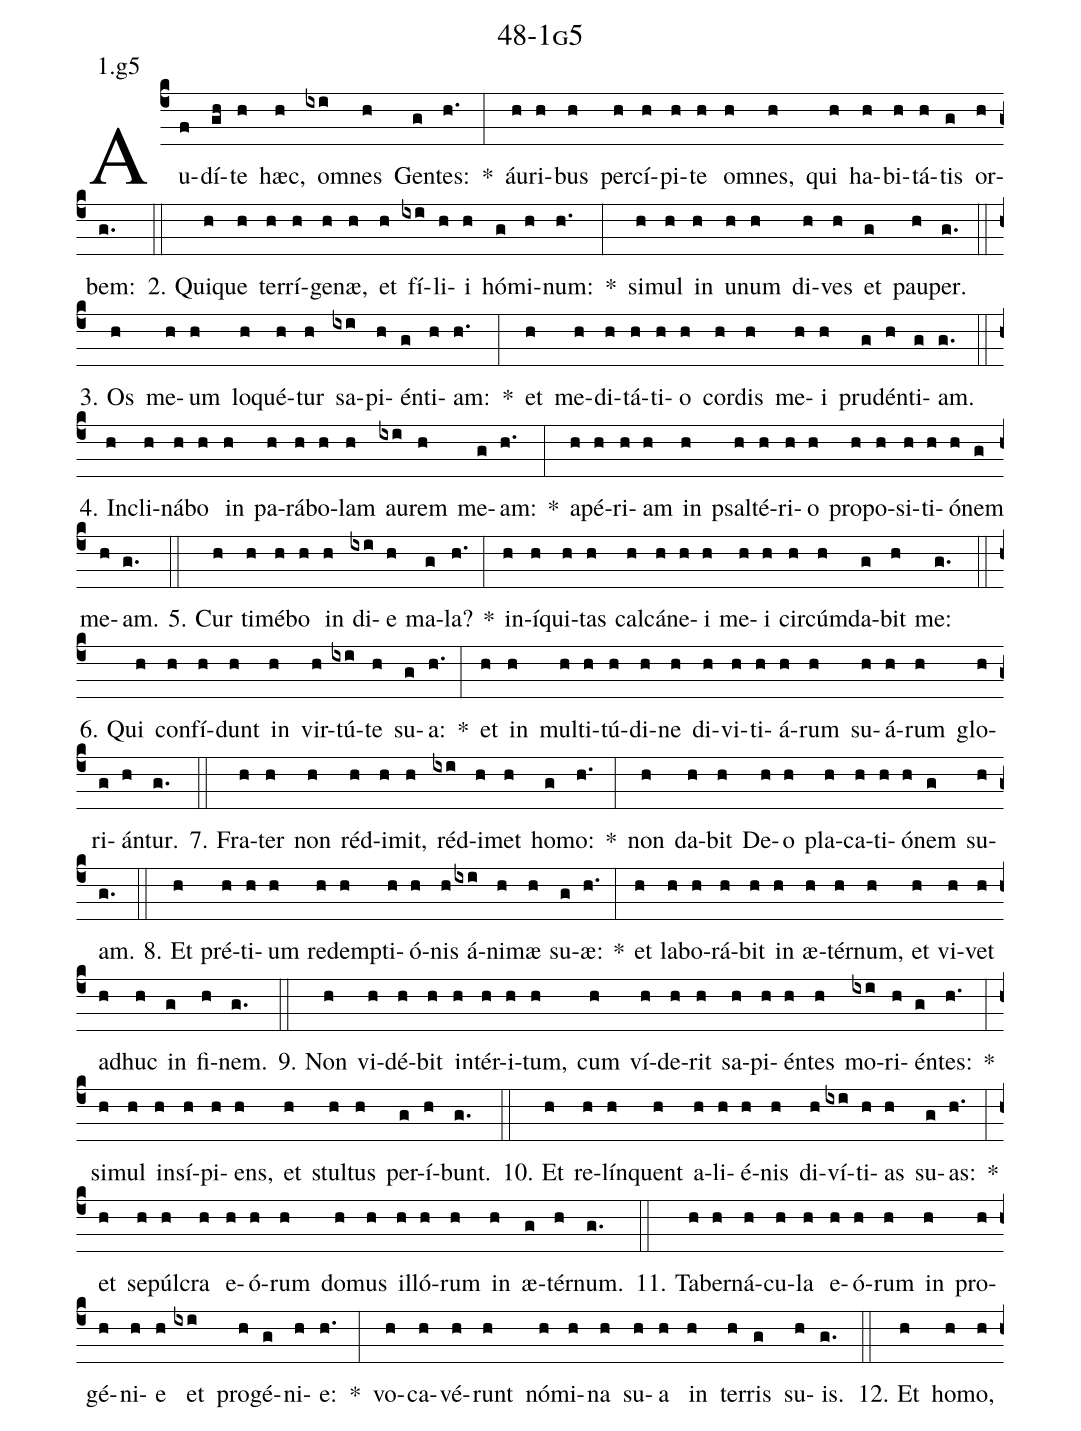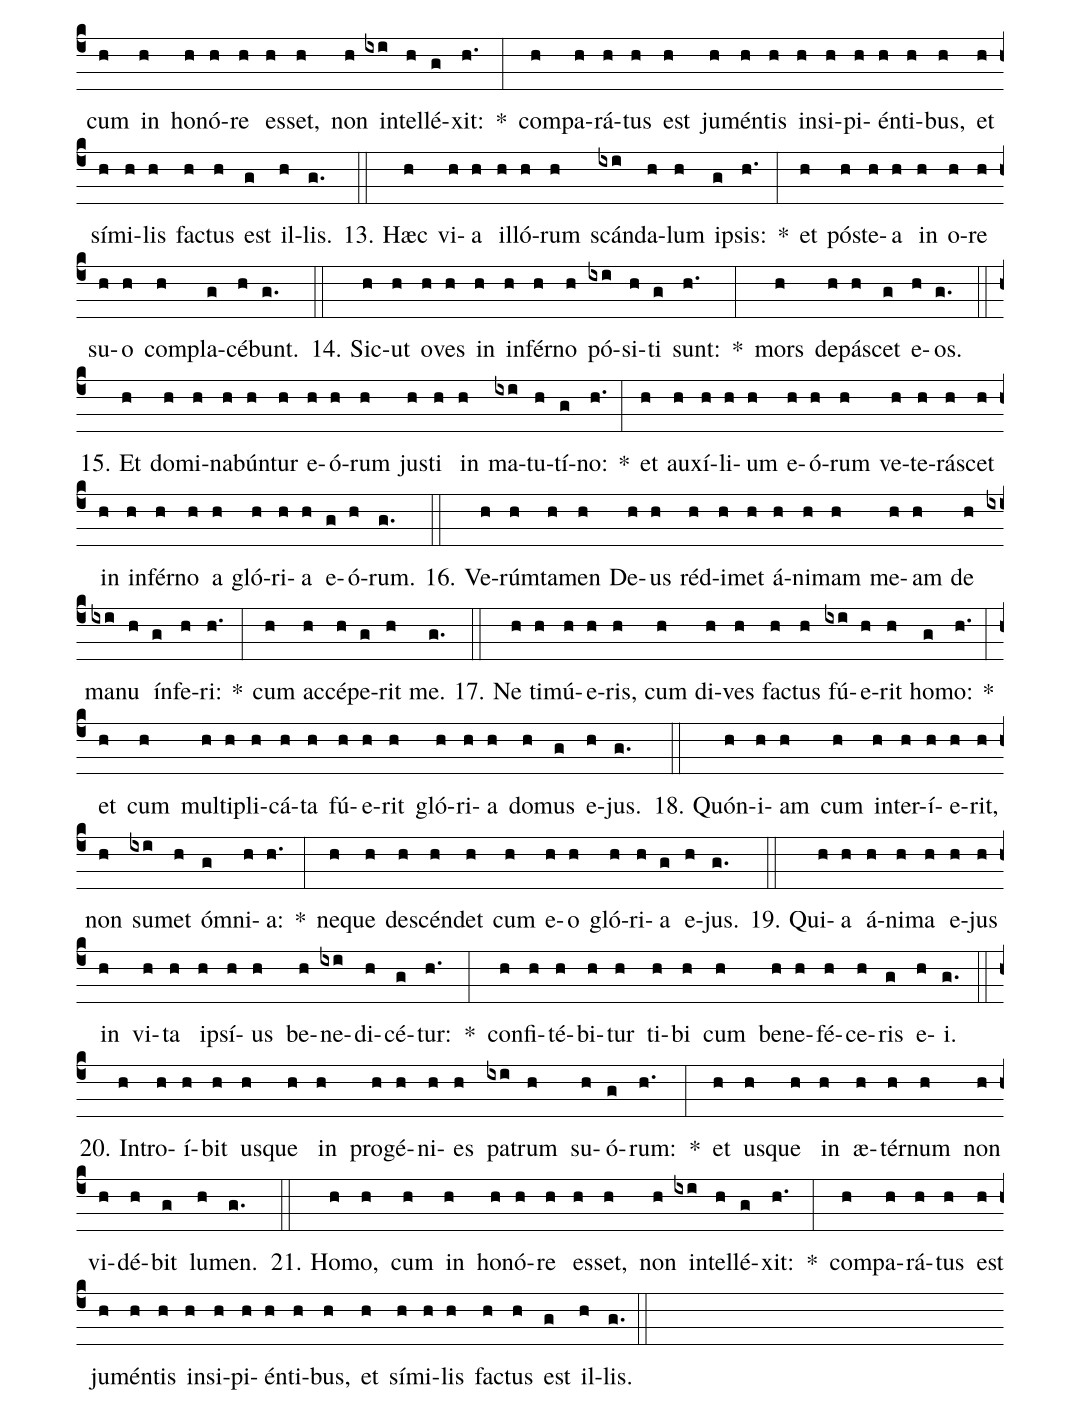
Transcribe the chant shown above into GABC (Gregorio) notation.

name: 48-1g5;
annotation: 1.g5;
%%
(c4)Au(f)dí(gh)te(h) hæc,(h) om(ixi)nes(h) Gen(g)tes:(h.) *(:) áu(h)ri(h)bus(h) per(h)cí(h)pi(h)te(h) om(h)nes,(h) qui(h) ha(h)bi(h)tá(h)tis(g) or(h)bem:(g.) (::)
2. Qui(h)que(h) ter(h)rí(h)ge(h)næ,(h) et(h) fí(ixi)li(h)i(h) hó(g)mi(h)num:(h.) *(:) si(h)mul(h) in(h) u(h)num(h) di(h)ves(h) et(g) pau(h)per.(g.) (::)
3. Os(h) me(h)um(h) lo(h)qué(h)tur(h) sa(ixi)pi(h)én(g)ti(h)am:(h.) *(:) et(h) me(h)di(h)tá(h)ti(h)o(h) cor(h)dis(h) me(h)i(h) pru(g)dén(h)ti(g)am.(g.) (::)
4. In(h)cli(h)ná(h)bo(h) in(h) pa(h)rá(h)bo(h)lam(h) au(ixi)rem(h) me(g)am:(h.) *(:) a(h)pé(h)ri(h)am(h) in(h) psal(h)té(h)ri(h)o(h) pro(h)po(h)si(h)ti(h)ó(h)nem(g) me(h)am.(g.) (::)
5. Cur(h) ti(h)mé(h)bo(h) in(h) di(ixi)e(h) ma(g)la?(h.) *(:) in(h)í(h)qui(h)tas(h) cal(h)cá(h)ne(h)i(h) me(h)i(h) cir(h)cúm(h)da(g)bit(h) me:(g.) (::)
6. Qui(h) con(h)fí(h)dunt(h) in(h) vir(h)tú(ixi)te(h) su(g)a:(h.) *(:) et(h) in(h) mul(h)ti(h)tú(h)di(h)ne(h) di(h)vi(h)ti(h)á(h)rum(h) su(h)á(h)rum(h) glo(h)ri(g)án(h)tur.(g.) (::)
7. Fra(h)ter(h) non(h) réd(h)i(h)mit,(h) réd(ixi)i(h)met(h) ho(g)mo:(h.) *(:) non(h) da(h)bit(h) De(h)o(h) pla(h)ca(h)ti(h)ó(h)nem(g) su(h)am.(g.) (::)
8. Et(h) pré(h)ti(h)um(h) red(h)emp(h)ti(h)ó(h)nis(h) á(ixi)ni(h)mæ(h) su(g)æ:(h.) *(:) et(h) la(h)bo(h)rá(h)bit(h) in(h) æ(h)tér(h)num,(h) et(h) vi(h)vet(h) ad(h)huc(h) in(g) fi(h)nem.(g.) (::)
9. Non(h) vi(h)dé(h)bit(h) in(h)tér(h)i(h)tum,(h) cum(h) ví(h)de(h)rit(h) sa(h)pi(h)én(h)tes(h) mo(ixi)ri(h)én(g)tes:(h.) *(:) si(h)mul(h) in(h)sí(h)pi(h)ens,(h) et(h) stul(h)tus(h) per(g)í(h)bunt.(g.) (::)
10. Et(h) re(h)lín(h)quent(h) a(h)li(h)é(h)nis(h) di(h)ví(ixi)ti(h)as(h) su(g)as:(h.) *(:) et(h) se(h)púl(h)cra(h) e(h)ó(h)rum(h) do(h)mus(h) il(h)ló(h)rum(h) in(h) æ(g)tér(h)num.(g.) (::)
11. Ta(h)ber(h)ná(h)cu(h)la(h) e(h)ó(h)rum(h) in(h) pro(h)gé(h)ni(h)e(h) et(ixi) pro(h)gé(g)ni(h)e:(h.) *(:) vo(h)ca(h)vé(h)runt(h) nó(h)mi(h)na(h) su(h)a(h) in(h) ter(h)ris(g) su(h)is.(g.) (::)
12. Et(h) ho(h)mo,(h) cum(h) in(h) ho(h)nó(h)re(h) es(h)set,(h) non(h) in(ixi)tel(h)lé(g)xit:(h.) *(:) com(h)pa(h)rá(h)tus(h) est(h) ju(h)mén(h)tis(h) in(h)si(h)pi(h)én(h)ti(h)bus,(h) et(h) sí(h)mi(h)lis(h) fac(h)tus(h) est(g) il(h)lis.(g.) (::)
13. Hæc(h) vi(h)a(h) il(h)ló(h)rum(h) scán(ixi)da(h)lum(h) ip(g)sis:(h.) *(:) et(h) póst(h)e(h)a(h) in(h) o(h)re(h) su(h)o(h) com(h)pla(g)cé(h)bunt.(g.) (::)
14. Sic(h)ut(h) o(h)ves(h) in(h) in(h)fér(h)no(h) pó(ixi)si(h)ti(g) sunt:(h.) *(:) mors(h) de(h)pá(h)scet(g) e(h)os.(g.) (::)
15. Et(h) do(h)mi(h)na(h)bún(h)tur(h) e(h)ó(h)rum(h) jus(h)ti(h) in(h) ma(ixi)tu(h)tí(g)no:(h.) *(:) et(h) au(h)xí(h)li(h)um(h) e(h)ó(h)rum(h) ve(h)te(h)rá(h)scet(h) in(h) in(h)fér(h)no(h) a(h) gló(h)ri(h)a(h) e(g)ó(h)rum.(g.) (::)
16. Ve(h)rúm(h)ta(h)men(h) De(h)us(h) réd(h)i(h)met(h) á(h)ni(h)mam(h) me(h)am(h) de(h) ma(ixi)nu(h) ín(g)fe(h)ri:(h.) *(:) cum(h) ac(h)cé(h)pe(g)rit(h) me.(g.) (::)
17. Ne(h) ti(h)mú(h)e(h)ris,(h) cum(h) di(h)ves(h) fac(h)tus(h) fú(ixi)e(h)rit(h) ho(g)mo:(h.) *(:) et(h) cum(h) mul(h)ti(h)pli(h)cá(h)ta(h) fú(h)e(h)rit(h) gló(h)ri(h)a(h) do(h)mus(g) e(h)jus.(g.) (::)
18. Quón(h)i(h)am(h) cum(h) in(h)ter(h)í(h)e(h)rit,(h) non(h) su(ixi)met(h) óm(g)ni(h)a:(h.) *(:) ne(h)que(h) de(h)scén(h)det(h) cum(h) e(h)o(h) gló(h)ri(h)a(g) e(h)jus.(g.) (::)
19. Qui(h)a(h) á(h)ni(h)ma(h) e(h)jus(h) in(h) vi(h)ta(h) ip(h)sí(h)us(h) be(h)ne(ixi)di(h)cé(g)tur:(h.) *(:) con(h)fi(h)té(h)bi(h)tur(h) ti(h)bi(h) cum(h) be(h)ne(h)fé(h)ce(h)ris(g) e(h)i.(g.) (::)
20. In(h)tro(h)í(h)bit(h) us(h)que(h) in(h) pro(h)gé(h)ni(h)es(h) pa(ixi)trum(h) su(h)ó(g)rum:(h.) *(:) et(h) us(h)que(h) in(h) æ(h)tér(h)num(h) non(h) vi(h)dé(h)bit(g) lu(h)men.(g.) (::)
21. Ho(h)mo,(h) cum(h) in(h) ho(h)nó(h)re(h) es(h)set,(h) non(h) in(ixi)tel(h)lé(g)xit:(h.) *(:) com(h)pa(h)rá(h)tus(h) est(h) ju(h)mén(h)tis(h) in(h)si(h)pi(h)én(h)ti(h)bus,(h) et(h) sí(h)mi(h)lis(h) fac(h)tus(h) est(g) il(h)lis.(g.) (::)
